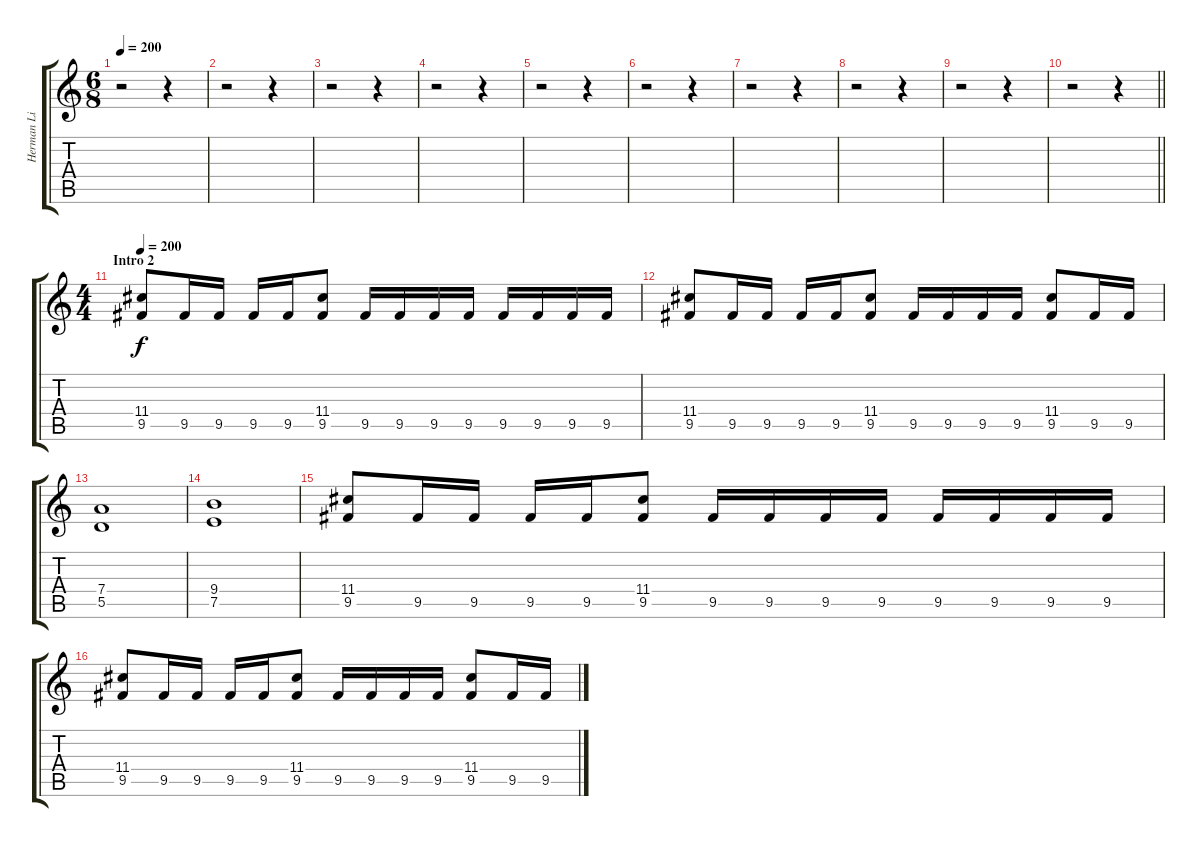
\track ("Herman Li | Rhythm Gtr." "Herman Li ") {instrument overdrivenguitar}
\staff {score tabs}
\tuning (E4 B3 G3 D3 A2 E2) {hide}
\ts (6 8)
\tempo 200
\clef g2
\ks c
r.2{dy f} r.4 |
r.2 r.4 |
r.2 r.4 |
r.2 r.4 |
r.2 r.4 |
r.2 r.4 |
r.2 r.4 |
r.2 r.4 |
r.2 r.4 |
\barLineRight lightlight
r.2 r.4 |
\ts (4 4)
\section ("" "Intro 2")
\tempo 200
(11.4 9.5).8 9.5.16 9.5.16 9.5.16 9.5.16 (11.4 9.5).8 9.5.16 9.5.16 9.5.16 9.5.16 9.5.16 9.5.16 9.5.16 9.5.16 |
(11.4 9.5).8 9.5.16 9.5.16 9.5.16 9.5.16 (11.4 9.5).8 9.5.16 9.5.16 9.5.16 9.5.16 (11.4 9.5).8 9.5.16 9.5.16 |
(7.4 5.5).1 |
(9.4 7.5).1 |
(11.4 9.5).8 9.5.16 9.5.16 9.5.16 9.5.16 (11.4 9.5).8 9.5.16 9.5.16 9.5.16 9.5.16 9.5.16 9.5.16 9.5.16 9.5.16 |
(11.4 9.5).8 9.5.16 9.5.16 9.5.16 9.5.16 (11.4 9.5).8 9.5.16 9.5.16 9.5.16 9.5.16 (11.4 9.5).8 9.5.16 9.5.16
